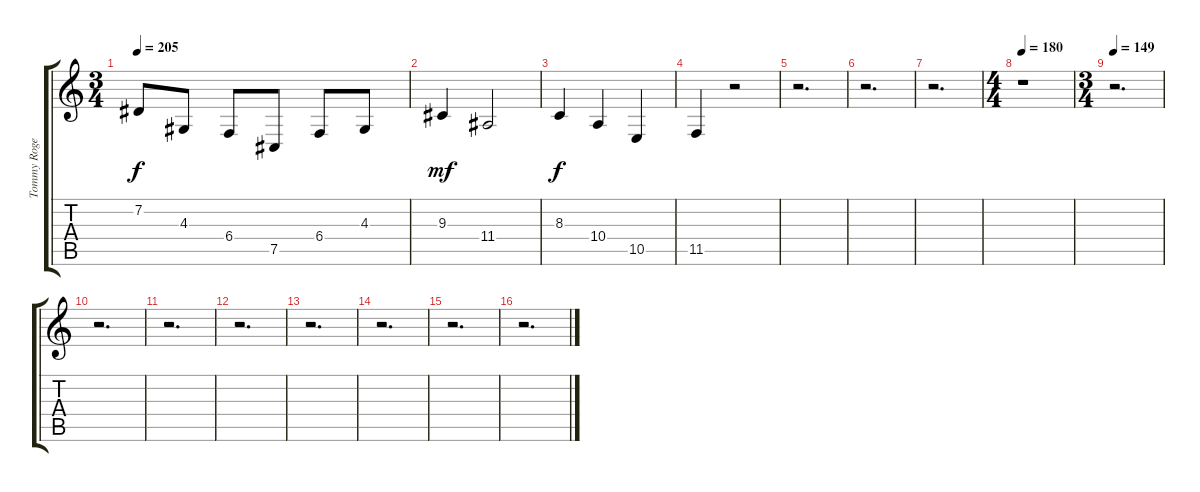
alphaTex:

\track ("Tommy Rogers Keys" "Tommy Roge") {instrument lead2sawtooth}
\staff {score tabs}
\tuning (Db4 Ab3 E3 B2 Gb2 Db2) {hide}
\ts (3 4)
\tempo 205
\clef g2
\ks c
7.2.8{dy f} 4.3.8 6.4.8 7.5.8 6.4.8 4.3.8 |
9.3.4{dy mf} 11.4.2 |
8.3.4{dy f} 10.4.4 10.5.4 |
11.5.4 r.2 |
r.2{d} |
r.2{d} |
r.2{d} |
\ts (4 4)
\tempo 180
r.1 |
\ts (3 4)
\tempo 149
r.2{d} |
r.2{d} |
r.2{d} |
r.2{d} |
r.2{d} |
r.2{d} |
r.2{d} |
r.2{d}
